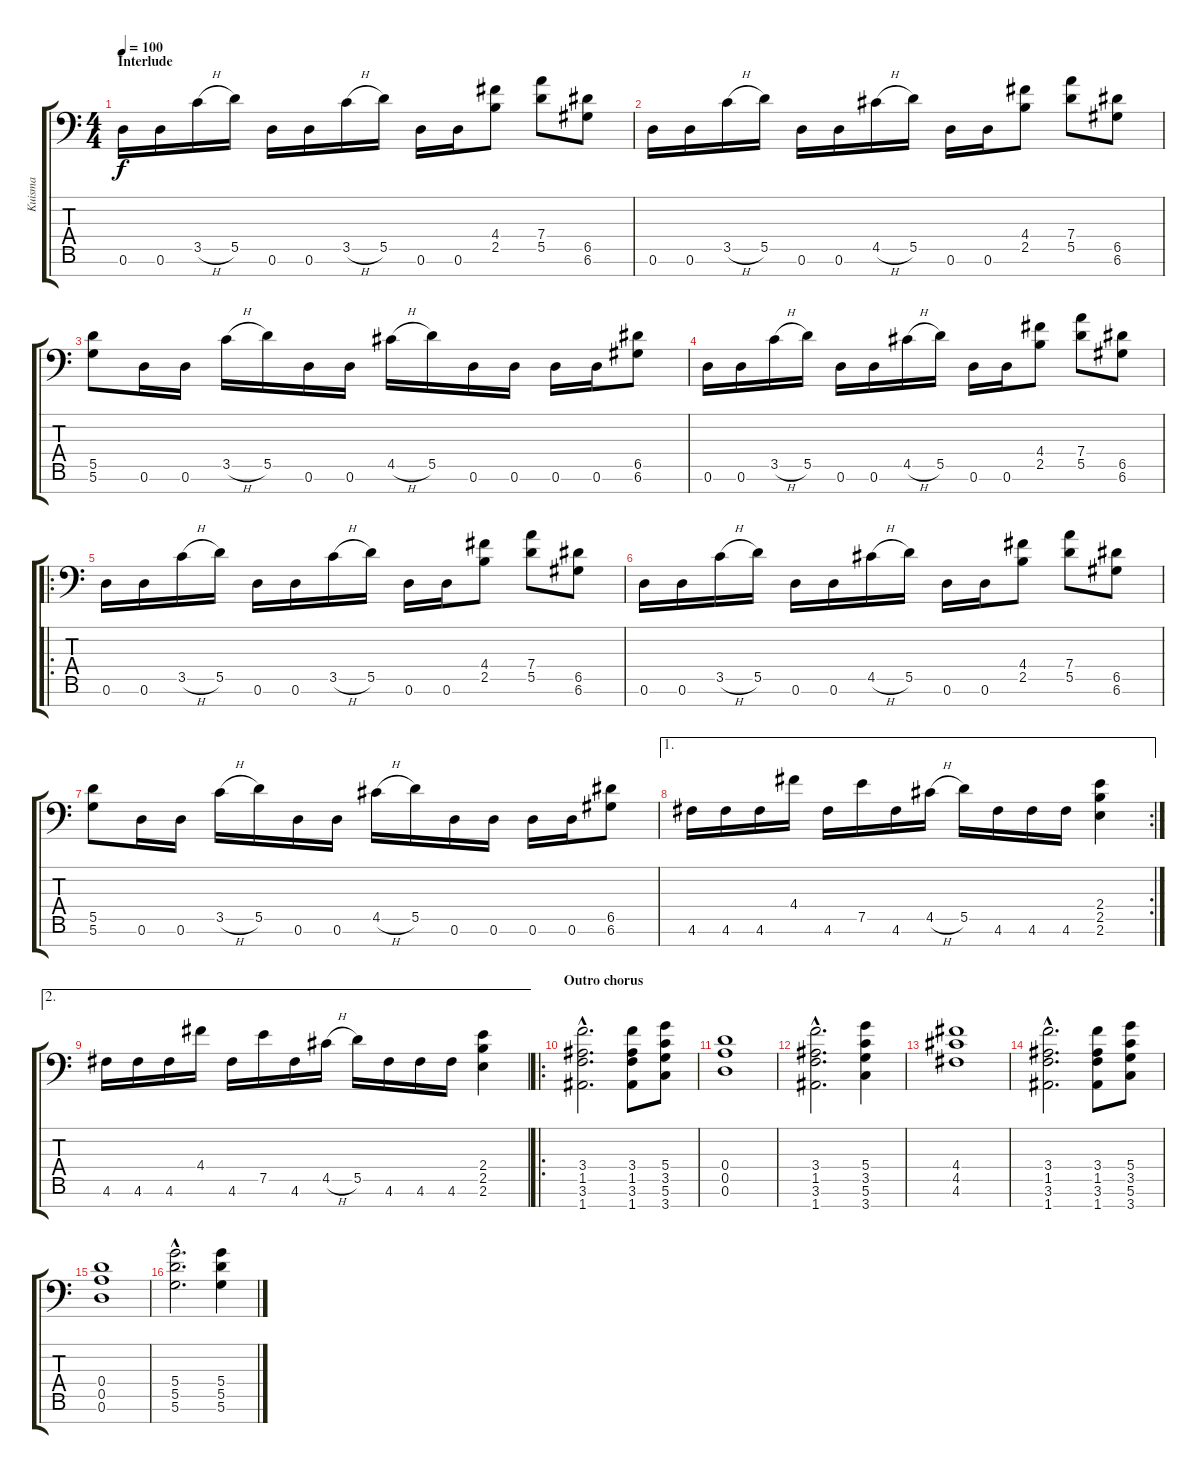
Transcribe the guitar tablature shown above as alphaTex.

\track ("Kuisma" "Kuisma") {instrument distortionguitar}
\staff {score tabs}
\tuning (E4 B3 G3 D3 A2 D2 A1) {hide}
\ts (4 4)
\section ("" "Interlude")
\tempo 100
\clef f4
\ks c
0.6.16{dy f} 0.6.16 3.5{h}.16 5.5.16 0.6.16 0.6.16 3.5{h}.16 5.5.16 0.6.16 0.6.16 (4.4 2.5).8 (7.4 5.5).8 (6.5 6.6).8 |
0.6.16 0.6.16 3.5{h}.16 5.5.16 0.6.16 0.6.16 4.5{h}.16 5.5.16 0.6.16 0.6.16 (4.4 2.5).8 (7.4 5.5).8 (6.5 6.6).8 |
(5.5 5.6).8 0.6.16 0.6.16 3.5{h}.16 5.5.16 0.6.16 0.6.16 4.5{h}.16 5.5.16 0.6.16 0.6.16 0.6.16 0.6.16 (6.5 6.6).8 |
0.6.16 0.6.16 3.5{h}.16 5.5.16 0.6.16 0.6.16 4.5{h}.16 5.5.16 0.6.16 0.6.16 (4.4 2.5).8 (7.4 5.5).8 (6.5 6.6).8 |
\ro
0.6.16 0.6.16 3.5{h}.16 5.5.16 0.6.16 0.6.16 3.5{h}.16 5.5.16 0.6.16 0.6.16 (4.4 2.5).8 (7.4 5.5).8 (6.5 6.6).8 |
0.6.16 0.6.16 3.5{h}.16 5.5.16 0.6.16 0.6.16 4.5{h}.16 5.5.16 0.6.16 0.6.16 (4.4 2.5).8 (7.4 5.5).8 (6.5 6.6).8 |
(5.5 5.6).8 0.6.16 0.6.16 3.5{h}.16 5.5.16 0.6.16 0.6.16 4.5{h}.16 5.5.16 0.6.16 0.6.16 0.6.16 0.6.16 (6.5 6.6).8 |
\ae 1
\rc 2
4.6.16 4.6.16 4.6.16 4.4.16 4.6.16 7.5.16 4.6.16 4.5{h}.16 5.5.16 4.6.16 4.6.16 4.6.16 (2.4 2.5 2.6).4 |
\ae 2
4.6.16 4.6.16 4.6.16 4.4.16 4.6.16 7.5.16 4.6.16 4.5{h}.16 5.5.16 4.6.16 4.6.16 4.6.16 (2.4 2.5 2.6).4 |
\ro
\section ("" "Outro chorus")
(3.4{hac} 1.5{hac} 3.6{hac} 1.7{hac}).2{d} (3.4 1.5 3.6 1.7).8 (5.4 3.5 5.6 3.7).8 |
(0.4 0.5 0.6).1 |
(3.4{hac} 1.5{hac} 3.6{hac} 1.7{hac}).2{d} (5.4 3.5 5.6 3.7).4 |
(4.4 4.5 4.6).1 |
(3.4{hac} 1.5{hac} 3.6{hac} 1.7{hac}).2{d} (3.4 1.5 3.6 1.7).8 (5.4 3.5 5.6 3.7).8 |
(0.4 0.5 0.6).1 |
(5.4{hac} 5.5{hac} 5.6{hac}).2{d} (5.4 5.5 5.6).4
